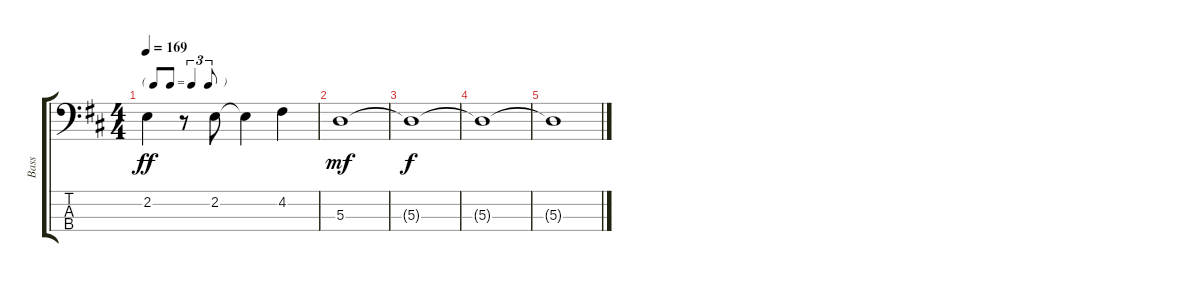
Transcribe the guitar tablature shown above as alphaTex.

\track ("Bass" "Bass") {instrument electricbassfinger}
\staff {score tabs}
\tuning (G2 D2 A1 E1) {hide}
\ts (4 4)
\tf triplet8th
\tempo 169
\clef f4
\ks bminor
2.2.4{dy ff} r.8 2.2.8 2.2{t}.4 4.2.4 |
5.3.1{dy mf} |
5.3{t}.1{dy f} |
5.3{t}.1 |
5.3{t}.1
